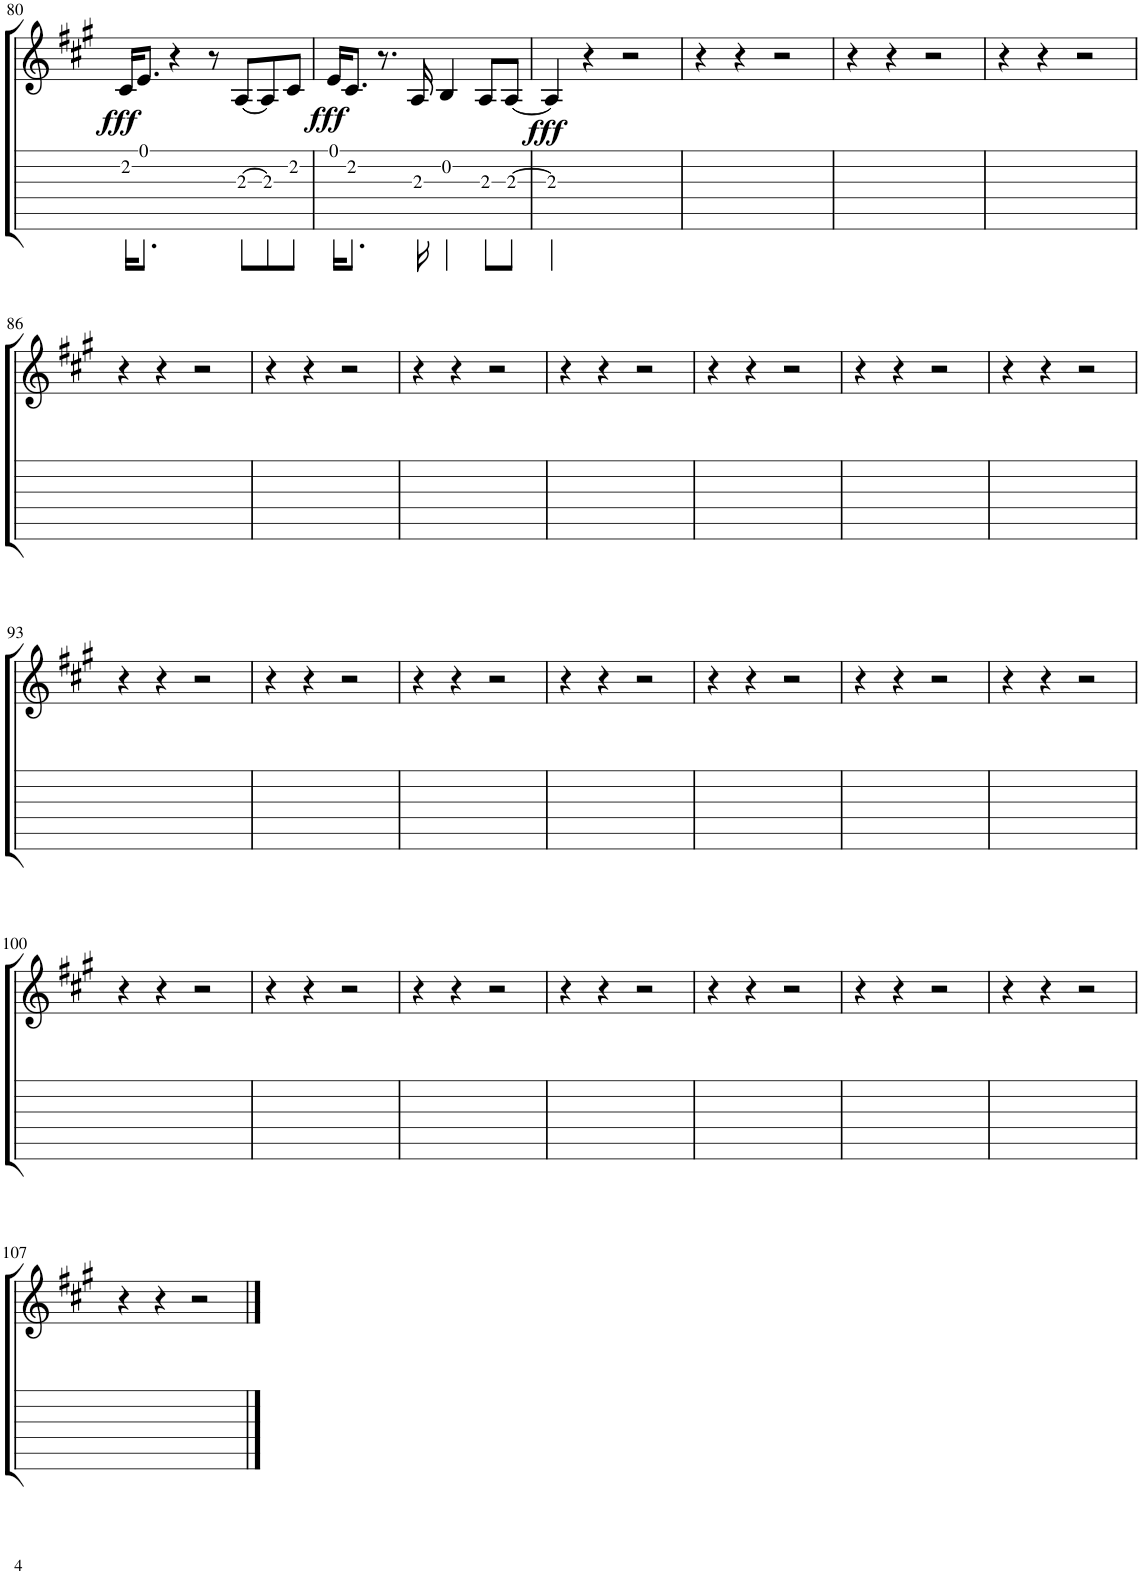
**kern	**kern	**dynam
*part1	*part1	*part1
*staff2	*staff1	*staff1/2
*I"Voix	*	*
!!LO:PB:g=z
*	*clefG2	*
*k[f#c#g#]	*k[f#c#g#]	*
*	*M4/4	*
=80	=80	=80
!	!	!LO:DY:b
16c#\KL	16c#/KL	fff
8.e\J	8.e/J	.
4r	4r	.
8r	8r	.
[8A\L	[8A/L	.
8A\]	8A/]	.
8c#\J	8c#/J	.
=81	=81	=81
!	!	!LO:DY:b
16e\KL	16e/KL	fff
8.c#\J	8.c#/J	.
8.r	8.r	.
16A\	16A/	.
4B\	4B/	.
8A\L	8A/L	.
[8A\J	[8A/J	.
=82	=82	=82
!	!	!LO:DY:b
4A\]	4A/]	fff
4r	4r	.
2r	2r	.
=83	=83	=83
4r	4r	.
4r	4r	.
2r	2r	.
=84	=84	=84
4r	4r	.
4r	4r	.
2r	2r	.
=85	=85	=85
4r	4r	.
4r	4r	.
2r	2r	.
!!LO:LB:g=z
=86	=86	=86
4r	4r	.
4r	4r	.
2r	2r	.
=87	=87	=87
4r	4r	.
4r	4r	.
2r	2r	.
=88	=88	=88
4r	4r	.
4r	4r	.
2r	2r	.
=89	=89	=89
4r	4r	.
4r	4r	.
2r	2r	.
=90	=90	=90
4r	4r	.
4r	4r	.
2r	2r	.
=91	=91	=91
4r	4r	.
4r	4r	.
2r	2r	.
=92	=92	=92
4r	4r	.
4r	4r	.
2r	2r	.
!!LO:LB:g=z
=93	=93	=93
4r	4r	.
4r	4r	.
2r	2r	.
=94	=94	=94
4r	4r	.
4r	4r	.
2r	2r	.
=95	=95	=95
4r	4r	.
4r	4r	.
2r	2r	.
=96	=96	=96
4r	4r	.
4r	4r	.
2r	2r	.
=97	=97	=97
4r	4r	.
4r	4r	.
2r	2r	.
=98	=98	=98
4r	4r	.
4r	4r	.
2r	2r	.
=99	=99	=99
4r	4r	.
4r	4r	.
2r	2r	.
!!LO:LB:g=z
=100	=100	=100
4r	4r	.
4r	4r	.
2r	2r	.
=101	=101	=101
4r	4r	.
4r	4r	.
2r	2r	.
=102	=102	=102
4r	4r	.
4r	4r	.
2r	2r	.
=103	=103	=103
4r	4r	.
4r	4r	.
2r	2r	.
=104	=104	=104
4r	4r	.
4r	4r	.
2r	2r	.
=105	=105	=105
4r	4r	.
4r	4r	.
2r	2r	.
=106	=106	=106
4r	4r	.
4r	4r	.
2r	2r	.
!!LO:LB:g=z
=107	=107	=107
4r	4r	.
4r	4r	.
2r	2r	.
==	==	==
*-	*-	*-
